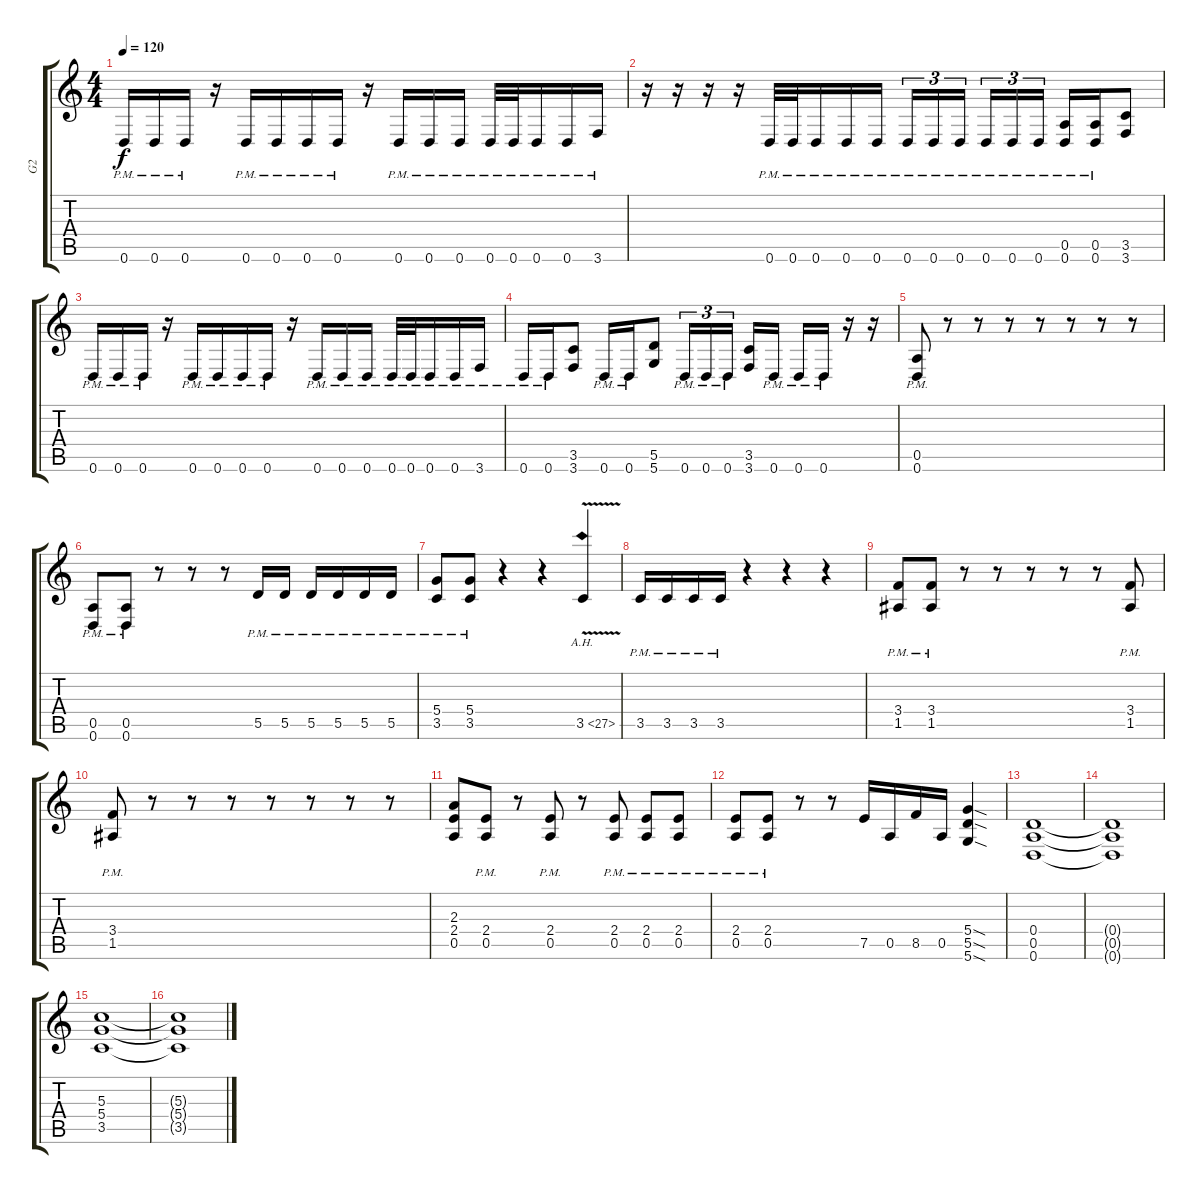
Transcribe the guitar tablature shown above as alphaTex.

\track ("G2" "G2") {instrument overdrivenguitar}
\staff {score tabs}
\tuning (E4 B3 G3 D3 A2 D2) {hide}
\ts (4 4)
\tempo 120
\clef g2
\ks c
0.6{pm}.16{dy f} 0.6{pm}.16 0.6{pm}.16 r.16 0.6{pm}.16 0.6{pm}.16 0.6{pm}.16 0.6{pm}.16 r.16 0.6{pm}.16 0.6{pm}.16 0.6{pm}.16 0.6{pm}.32 0.6{pm}.32 0.6{pm}.16 0.6{pm}.16 3.6{pm}.16 |
r.16 r.16 r.16 r.16 0.6{pm}.32 0.6{pm}.32 0.6{pm}.16 0.6{pm}.16 0.6{pm}.16 0.6{pm}.16{tu (3 2)} 0.6{pm}.16{tu (3 2)} 0.6{pm}.16{tu (3 2) beam splitsecondary} 0.6{pm}.16{tu (3 2)} 0.6{pm}.16{tu (3 2)} 0.6{pm}.16{tu (3 2)} (0.5{pm} 0.6{pm}).16 (0.5{pm} 0.6{pm}).16 (3.5 3.6).8 |
0.6{pm}.16 0.6{pm}.16 0.6{pm}.16 r.16 0.6{pm}.16 0.6{pm}.16 0.6{pm}.16 0.6{pm}.16 r.16 0.6{pm}.16 0.6{pm}.16 0.6{pm}.16 0.6{pm}.32 0.6{pm}.32 0.6{pm}.16 0.6{pm}.16 3.6{pm}.16 |
0.6{pm}.16 0.6{pm}.16 (3.5 3.6).8 0.6{pm}.16 0.6{pm}.16 (5.5 5.6).8 0.6{pm}.16{tu (3 2)} 0.6{pm}.16{tu (3 2)} 0.6{pm}.16{tu (3 2) beam splitsecondary} (3.5 3.6).16 0.6{pm}.16 0.6{pm}.16 0.6{pm}.16 r.16 r.16 |
(0.5{pm} 0.6{pm}).8 r.8 r.8 r.8 r.8 r.8 r.8 r.8 |
(0.5{pm} 0.6{pm}).8 (0.5{pm} 0.6{pm}).8 r.8 r.8 r.8 5.5{pm}.16 5.5{pm}.16 5.5{pm}.16 5.5{pm}.16 5.5{pm}.16 5.5{pm}.16 |
(5.4{pm} 3.5{pm}).8 (5.4{pm} 3.5{pm}).8 r.4 r.4 3.5{ah 24 v}.4 |
3.5{pm}.16 3.5{pm}.16 3.5{pm}.16 3.5{pm}.16 r.4 r.4 r.4 |
(3.4{pm} 1.5{pm}).8 (3.4{pm} 1.5{pm}).8 r.8 r.8 r.8 r.8 r.8 (3.4{pm} 1.5{pm}).8 |
(3.4{pm} 1.5{pm}).8 r.8 r.8 r.8 r.8 r.8 r.8 r.8 |
(2.3 2.4 0.5).8 (2.4{pm} 0.5{pm}).8 r.8 (2.4{pm} 0.5{pm}).8 r.8 (2.4{pm} 0.5{pm}).8 (2.4{pm} 0.5{pm}).8 (2.4{pm} 0.5{pm}).8 |
(2.4{pm} 0.5{pm}).8 (2.4{pm} 0.5{pm}).8 r.8 r.8 7.5.16 0.5.16 8.5.16 0.5.16 (5.4{sod} 5.5{sod} 5.6{sod}).4 |
(0.4 0.5 0.6).1 |
(0.4{t} 0.5{t} 0.6{t}).1 |
(5.3 5.4 3.5).1 |
(5.3{t} 5.4{t} 3.5{t}).1
